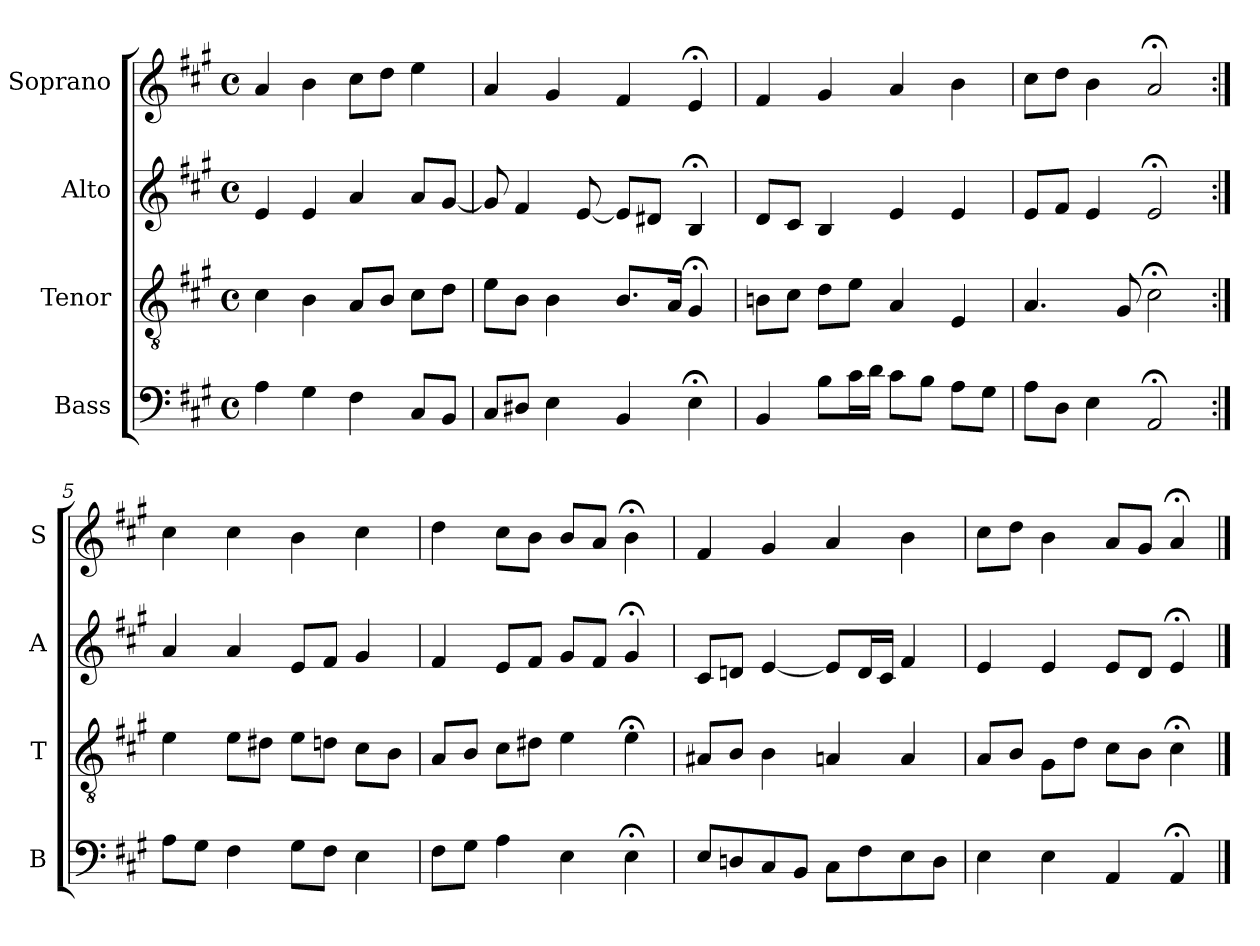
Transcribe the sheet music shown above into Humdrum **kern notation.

**kern	**kern	**kern	**kern
*part4	*part3	*part2	*part1
*staff4	*staff3	*staff2	*staff1
*I"Bass	*I"Tenor	*I"Alto	*I"Soprano
*I'B	*I'T	*I'A	*I'S
*clefF4	*clefGv2	*clefG2	*clefG2
*k[f#c#g#]	*k[f#c#g#]	*k[f#c#g#]	*k[f#c#g#]
*A:	*A:	*A:	*A:
*M4/4	*M4/4	*M4/4	*M4/4
*met(c)	*met(c)	*met(c)	*met(c)
*MM100	*MM100	*MM100	*MM100
=1	=1	=1	=1
4A	4c#	4e	4a
4G#	4B	4e	4b
4F#	8AL	4a	8cc#L
.	8BJ	.	8ddJ
8C#L	8c#L	8aL	4ee
8BBJ	8dJ	[8g#J	.
=2	=2	=2	=2
8C#L	8eL	8g#]	4a
8D#XJ	8BJ	4f#	.
4E	4B	.	4g#
.	.	[8e	.
4BB	8.BL	8eL]	4f#
.	.	8d#XJ	.
.	16AJk	.	.
4E;<	4G#;<	4B;<	4e;<
=3	=3	=3	=3
4BB	8BnL	8dL	4f#
.	8c#J	8c#J	.
8BL	8dL	4B	4g#
16c#L	8eJ	.	.
16dJJ	.	.	.
8c#L	4A	4e	4a
8BJ	.	.	.
8AL	4E	4e	4b
8G#J	.	.	.
=4	=4	=4	=4
8AL	4.A	8eL	8cc#L
8DJ	.	8f#J	8ddJ
4E	.	4e	4b
.	8G#	.	.
2AA;<	2c#;<	2e;<	2a;<
=5:|!	=5:|!	=5:|!	=5:|!
8AL	4e	4a	4cc#
8G#J	.	.	.
4F#	8eL	4a	4cc#
.	8d#XJ	.	.
8G#L	8eL	8eL	4b
8F#J	8dnJ	8f#J	.
4E	8c#L	4g#	4cc#
.	8BJ	.	.
=6	=6	=6	=6
8F#L	8AL	4f#	4dd
8G#J	8BJ	.	.
4A	8c#L	8eL	8cc#L
.	8d#XJ	8f#J	8bJ
4E	4e	8g#L	8bL
.	.	8f#J	8aJ
4E;<	4e;<	4g#;<	4b;<
=7	=7	=7	=7
8EL	8A#XL	8c#L	4f#
8Dn	8BJ	8dnJ	.
8C#	4B	[4e	4g#
8BBJ	.	.	.
8C#L	4An	8eL]	4a
8F#	.	16dL	.
.	.	16c#JJ	.
8E	4A	4f#	4b
8DJ	.	.	.
=8	=8	=8	=8
4E	8AL	4e	8cc#L
.	8BJ	.	8ddJ
4E	8G#L	4e	4b
.	8dJ	.	.
4AA	8c#L	8eL	8aL
.	8BJ	8dJ	8g#J
4AA;<	4c#;<	4e;<	4a;<
==	==	==	==
*-	*-	*-	*-
